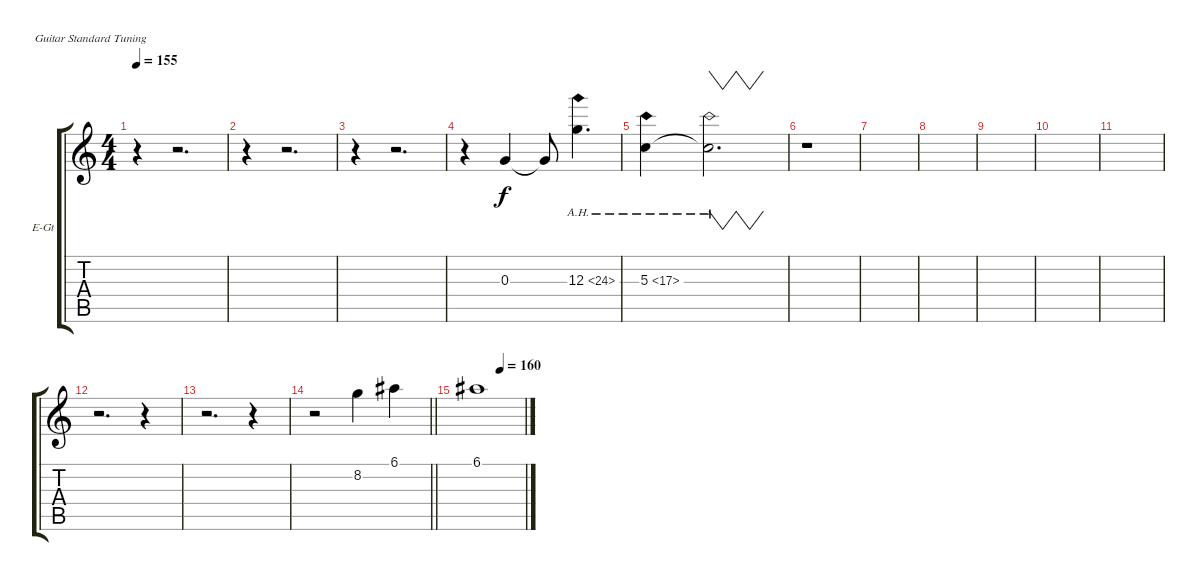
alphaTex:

\bracketExtendMode groupsimilarinstruments
\firstSystemTrackNameOrientation horizontal
\otherSystemsTrackNameOrientation horizontal
\track ("Rhythm Guitar II (David Gilmour" "E-Gt") {instrument electricguitarclean}
\staff {score tabs}
\tuning (E4 B3 G3 D3 A2 E2)
\ts (4 4)
\tempo 155
\clef g2
\ks c
r.4{dy f} r.2{d} |
r.4 r.2{d} |
r.4 r.2{d} |
r.4 0.3.4 0.3{t}.8 12.3{ah 12}.4{d} |
5.3{ah 12}.4 5.3{ah 12 t}.2{vw d} |
r.1 |
|
|
|
|
|
r.2{d} r.4 |
r.2{d} r.4 |
\barLineRight lightlight
r.2 8.2.4 6.1.4 |
\tempo (160 0.5)
6.1.1
